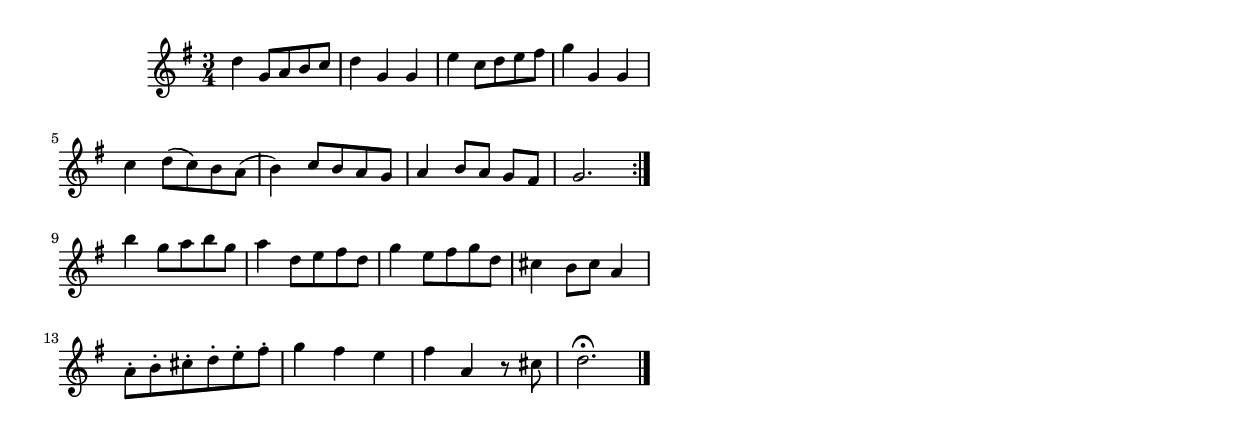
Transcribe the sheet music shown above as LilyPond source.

\version "1.7.6"

% lines preceded by a percent sign are comments.
\include "paper16.ly"
\score {
    \notes
    \relative c''
        \sequential {
	    \key g \major
	    \time 3/4    

	\repeat "volta" 2 \sequential {
	    d4 g,8 a b c d4 g, g |
	    e'4 c8 d e fis g4 g, g |
	    c4 d8-( c-) b a( b4-) c8 b a g |
	    a4 b8-[ a-] g-[ fis-] g2.  |
	}

        b'4 g8 a b g
        a4 d,8 e fis d |
        g4 e8 fis g d cis4 b8 cis a4 |
        a8-. b-. cis-. d-. e-. fis-.
        g4 fis e |
        fis a,  r8 cis8
        d2.-\fermata
        \bar "|."
    }
    \paper {
       linewidth = 10.0 \cm % standard settings are too wide for a book
   }
}
